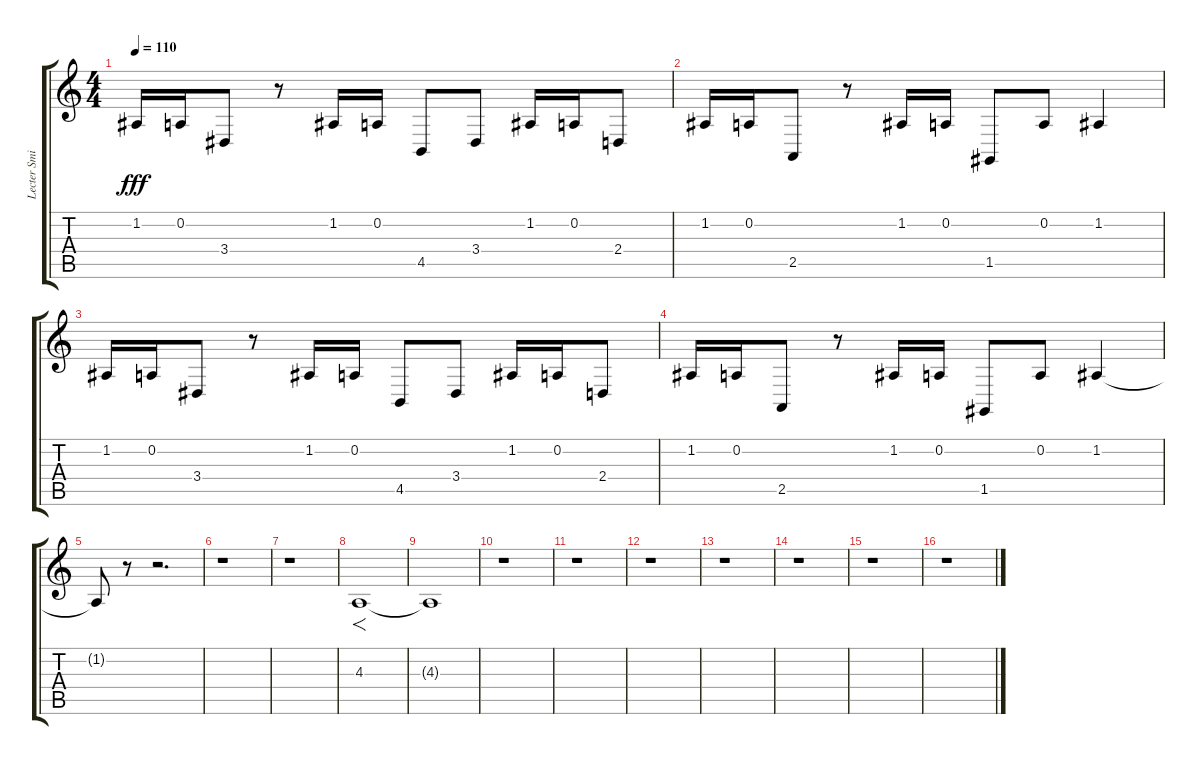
\track ("Lecter Smith" "Lecter Smi") {instrument synthbrass1}
\staff {score tabs}
\tuning (D4 A3 F3 C3 G2 D2) {hide}
\ts (4 4)
\tempo 110
\clef g2
\ks c
1.2.16{dy fff volume 11} 0.2.16 3.4.8 r.8 1.2.16 0.2.16 4.5.8 3.4.8 1.2.16 0.2.16 2.4.8 |
1.2.16 0.2.16 2.5.8 r.8 1.2.16 0.2.16 1.5.8 0.2.8 1.2.4 |
1.2.16{volume 12} 0.2.16 3.4.8 r.8 1.2.16 0.2.16 4.5.8 3.4.8 1.2.16 0.2.16 2.4.8 |
1.2.16 0.2.16 2.5.8 r.8 1.2.16 0.2.16 1.5.8 0.2.8 1.2.4 |
1.2{t}.8 r.8 r.2{d} |
r.1 |
r.1{volume 16 instrument choiraahs} |
4.3.1{f} |
4.3{t}.1 |
r.1 |
r.1 |
r.1 |
r.1 |
r.1 |
r.1 |
r.1
